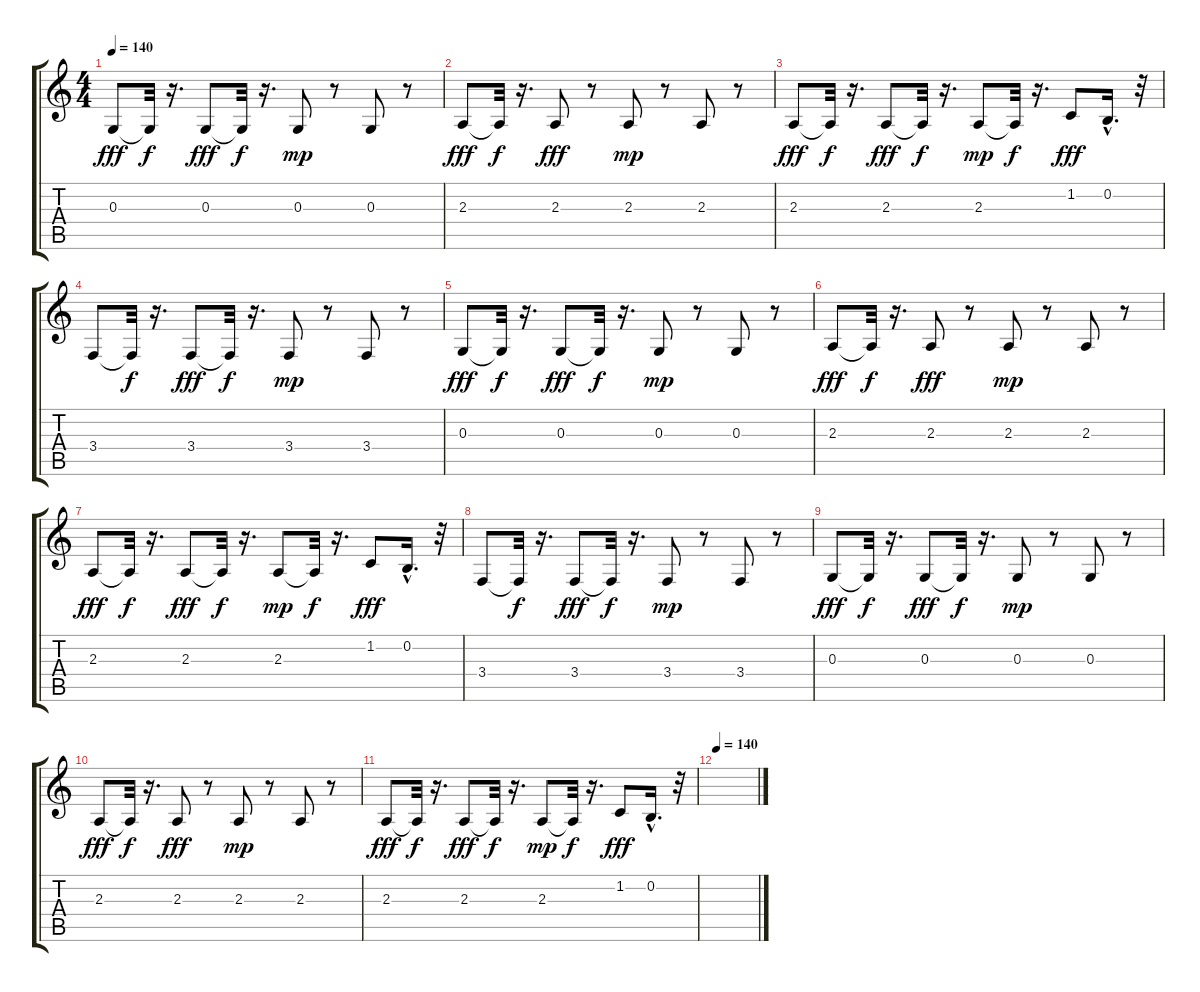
\track "" {instrument lead7fifths}
\staff {score tabs}
\tuning (E4 B3 G3 D3 A2 E2) {hide}
\ts (4 4)
\tempo 140
\clef g2
\ks c
0.3.8{dy fff} 0.3{t}.32{dy f} r.16{d} 0.3.8{dy fff} 0.3{t}.32{dy f} r.16{d} 0.3.8{dy mp} r.8 0.3.8 r.8 |
2.3.8{dy fff} 2.3{t}.32{dy f} r.16{d} 2.3.8{dy fff} r.8 2.3.8{dy mp} r.8 2.3.8 r.8 |
2.3.8{dy fff} 2.3{t}.32{dy f} r.16{d} 2.3.8{dy fff} 2.3{t}.32{dy f} r.16{d} 2.3.8{dy mp} 2.3{t}.32{dy f} r.16{d} 1.2.8{dy fff} 0.2{hac}.16{d} r.32 |
3.4.8 3.4{t}.32{dy f} r.16{d} 3.4.8{dy fff} 3.4{t}.32{dy f} r.16{d} 3.4.8{dy mp} r.8 3.4.8 r.8 |
0.3.8{dy fff} 0.3{t}.32{dy f} r.16{d} 0.3.8{dy fff} 0.3{t}.32{dy f} r.16{d} 0.3.8{dy mp} r.8 0.3.8 r.8 |
2.3.8{dy fff} 2.3{t}.32{dy f} r.16{d} 2.3.8{dy fff} r.8 2.3.8{dy mp} r.8 2.3.8 r.8 |
2.3.8{dy fff} 2.3{t}.32{dy f} r.16{d} 2.3.8{dy fff} 2.3{t}.32{dy f} r.16{d} 2.3.8{dy mp} 2.3{t}.32{dy f} r.16{d} 1.2.8{dy fff} 0.2{hac}.16{d} r.32 |
3.4.8 3.4{t}.32{dy f} r.16{d} 3.4.8{dy fff} 3.4{t}.32{dy f} r.16{d} 3.4.8{dy mp} r.8 3.4.8 r.8 |
0.3.8{dy fff} 0.3{t}.32{dy f} r.16{d} 0.3.8{dy fff} 0.3{t}.32{dy f} r.16{d} 0.3.8{dy mp} r.8 0.3.8 r.8 |
2.3.8{dy fff} 2.3{t}.32{dy f} r.16{d} 2.3.8{dy fff} r.8 2.3.8{dy mp} r.8 2.3.8 r.8 |
2.3.8{dy fff} 2.3{t}.32{dy f} r.16{d} 2.3.8{dy fff} 2.3{t}.32{dy f} r.16{d} 2.3.8{dy mp} 2.3{t}.32{dy f} r.16{d} 1.2.8{dy fff} 0.2{hac}.16{d} r.32 |
\tempo 140
